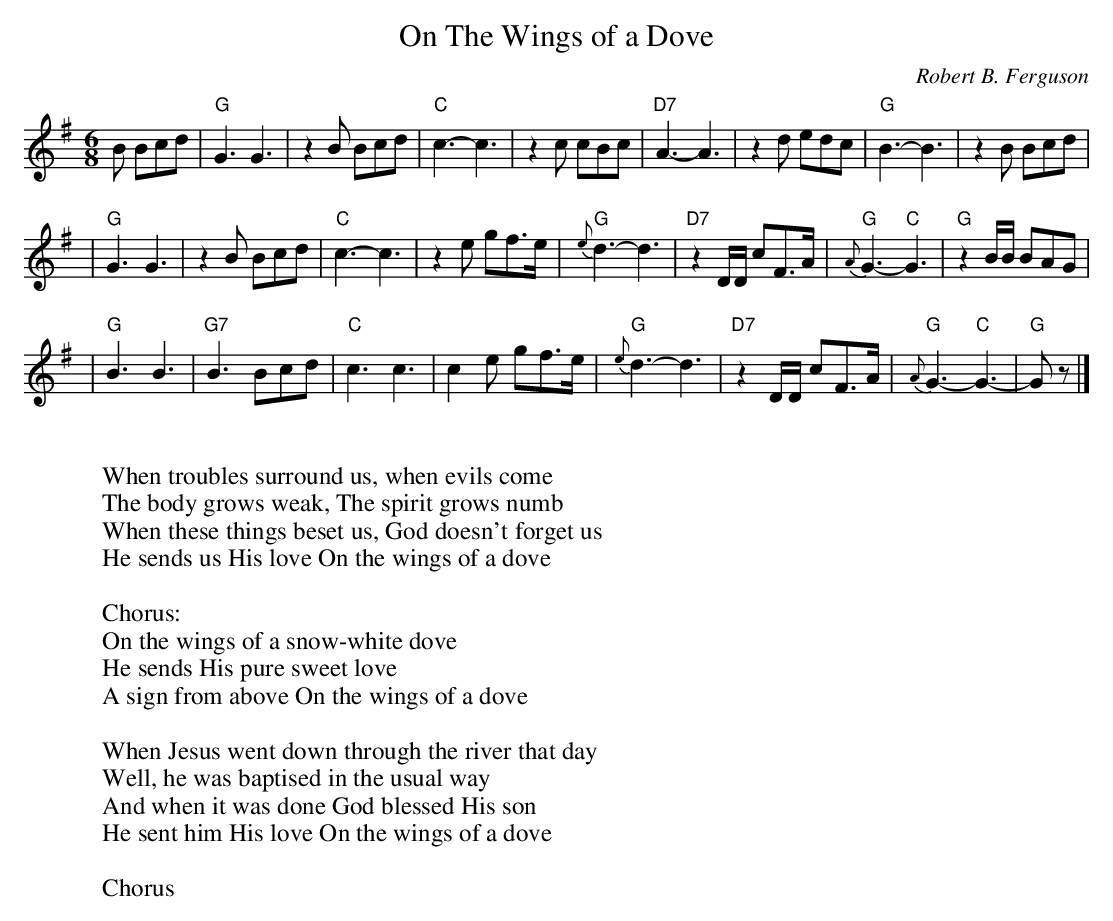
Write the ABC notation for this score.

X:1
T: On The Wings of a Dove
C: Robert B. Ferguson
M: 6/8
L: 1/8
K: G
B Bcd \
| "G"G3 G3 | z2B Bcd | "C"c3- c3 | z2c cBc \
| "D7"A3- A3 | z2d edc | "G"B3- B3 | z2B Bcd |
| "G"G3 G3 | z2B Bcd | "C"c3- c3 | z2e gf>e \
| "G"{e}d3- d3 | "D7"z2D/D/ cF>A | "G"{A}G3- "C"G3 | "G"z2 B/B/ BAG |
| "G"B3 B3 | "G7"B3 Bcd | "C"c3 c3 | c2e gf>e \
| "G"{e}d3- d3 | "D7"z2D/D/ cF>A | "G"{A}G3- "C"G3- | "G"Gz |]
W:
W: When troubles surround us, when evils come
W: The body grows weak, The spirit grows numb
W: When these things beset us, God doesn't forget us
W: He sends us His love On the wings of a dove
W:
W: Chorus:
W:    On the wings of a snow-white dove
W:    He sends His pure sweet love
W:    A sign from above On the wings of a dove
W:
W: When Jesus went down through the river that day
W: Well, he was baptised in the usual way
W: And when it was done God blessed His son
W: He sent him His love On the wings of a dove
W:
W: Chorus
